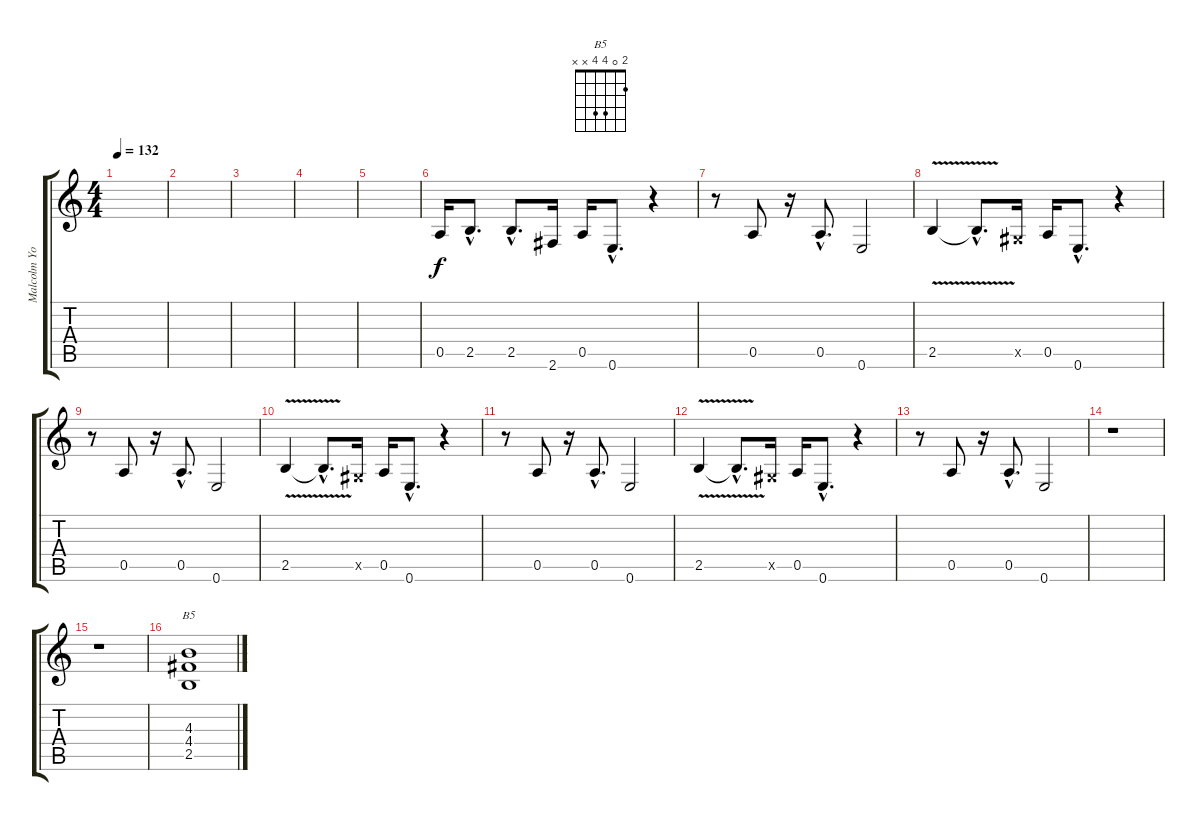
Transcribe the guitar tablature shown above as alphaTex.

\track ("Malcolm Young" "Malcolm Yo") {instrument overdrivenguitar}
\staff {score tabs}
\tuning (E4 B3 G3 D3 A2 E2) {hide}
\chord ("B5" 2 0 4 4 x x)
\ts (4 4)
\tempo 132
\clef g2
\ks c
|
|
|
|
|
0.5.16 2.5{hac}.8{d} 2.5{hac}.8{d} 2.6.16 0.5.16 0.6{hac}.8{d} r.4 |
r.8 0.5.8 r.16 0.5{hac}.8{d} 0.6.2 |
2.5{v}.4 2.5{hac t}.8{d} -1.5{x}.16 0.5.16 0.6{hac}.8{d} r.4 |
r.8 0.5.8 r.16 0.5{hac}.8{d} 0.6.2 |
2.5{v}.4 2.5{hac t}.8{d} -1.5{x}.16 0.5.16 0.6{hac}.8{d} r.4 |
r.8 0.5.8 r.16 0.5{hac}.8{d} 0.6.2 |
2.5{v}.4 2.5{hac t}.8{d} -1.5{x}.16 0.5.16 0.6{hac}.8{d} r.4 |
r.8 0.5.8 r.16 0.5{hac}.8{d} 0.6.2 |
r.1 |
r.1 |
(4.3 4.4 2.5).1{ch "B5"}
